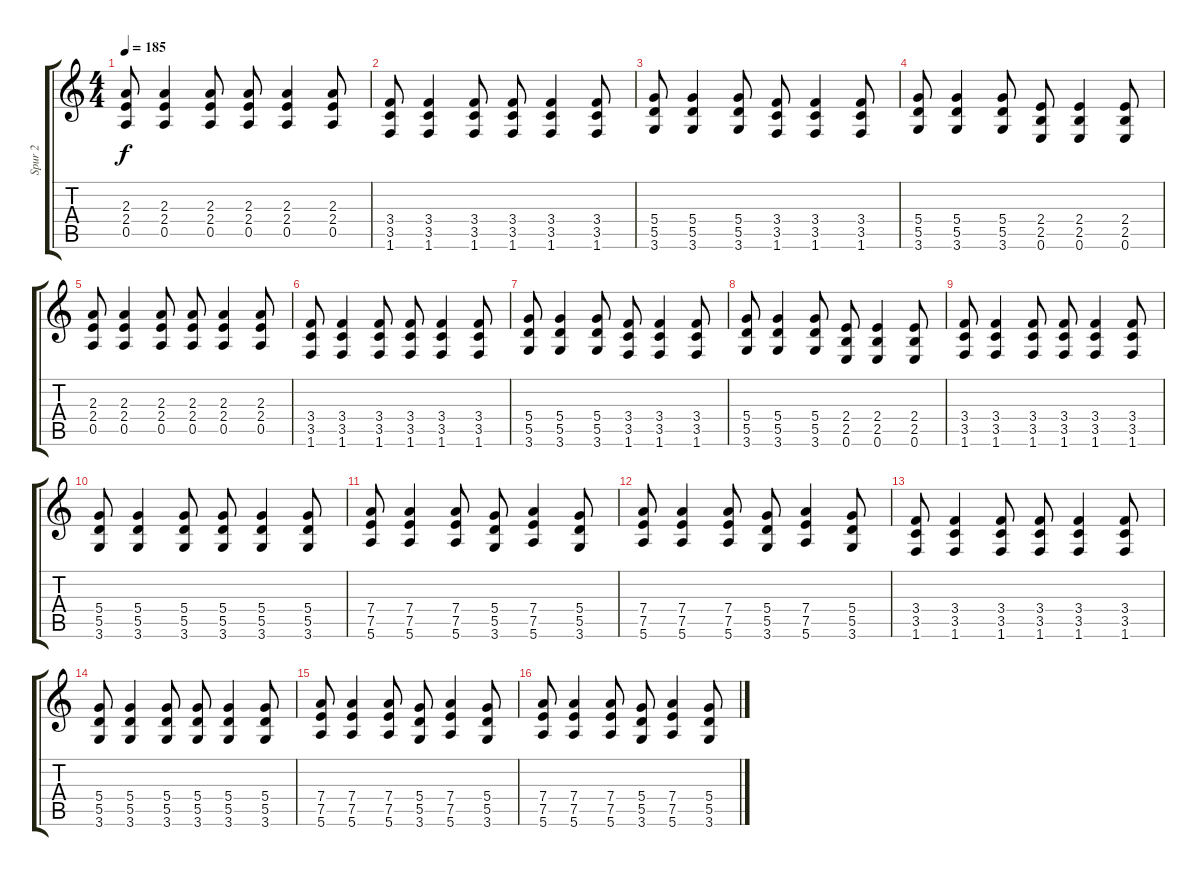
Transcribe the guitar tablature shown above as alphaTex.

\track ("Spur 2" "Spur 2") {instrument overdrivenguitar}
\staff {score tabs}
\tuning (E4 B3 G3 D3 A2 E2) {hide}
\ts (4 4)
\tempo 185
\clef g2
\ks c
(2.3 2.4 0.5).8{dy f} (2.3 2.4 0.5).4 (2.3 2.4 0.5).8 (2.3 2.4 0.5).8 (2.3 2.4 0.5).4 (2.3 2.4 0.5).8 |
(3.4 3.5 1.6).8 (3.4 3.5 1.6).4 (3.4 3.5 1.6).8 (3.4 3.5 1.6).8 (3.4 3.5 1.6).4 (3.4 3.5 1.6).8 |
(5.4 5.5 3.6).8 (5.4 5.5 3.6).4 (5.4 5.5 3.6).8 (3.4 3.5 1.6).8 (3.4 3.5 1.6).4 (3.4 3.5 1.6).8 |
(5.4 5.5 3.6).8 (5.4 5.5 3.6).4 (5.4 5.5 3.6).8 (2.4 2.5 0.6).8 (2.4 2.5 0.6).4 (2.4 2.5 0.6).8 |
(2.3 2.4 0.5).8 (2.3 2.4 0.5).4 (2.3 2.4 0.5).8 (2.3 2.4 0.5).8 (2.3 2.4 0.5).4 (2.3 2.4 0.5).8 |
(3.4 3.5 1.6).8 (3.4 3.5 1.6).4 (3.4 3.5 1.6).8 (3.4 3.5 1.6).8 (3.4 3.5 1.6).4 (3.4 3.5 1.6).8 |
(5.4 5.5 3.6).8 (5.4 5.5 3.6).4 (5.4 5.5 3.6).8 (3.4 3.5 1.6).8 (3.4 3.5 1.6).4 (3.4 3.5 1.6).8 |
(5.4 5.5 3.6).8 (5.4 5.5 3.6).4 (5.4 5.5 3.6).8 (2.4 2.5 0.6).8 (2.4 2.5 0.6).4 (2.4 2.5 0.6).8 |
(3.4 3.5 1.6).8 (3.4 3.5 1.6).4 (3.4 3.5 1.6).8 (3.4 3.5 1.6).8 (3.4 3.5 1.6).4 (3.4 3.5 1.6).8 |
(5.4 5.5 3.6).8 (5.4 5.5 3.6).4 (5.4 5.5 3.6).8 (5.4 5.5 3.6).8 (5.4 5.5 3.6).4 (5.4 5.5 3.6).8 |
(7.4 7.5 5.6).8 (7.4 7.5 5.6).4 (7.4 7.5 5.6).8 (5.4 5.5 3.6).8 (7.4 7.5 5.6).4 (5.4 5.5 3.6).8 |
(7.4 7.5 5.6).8 (7.4 7.5 5.6).4 (7.4 7.5 5.6).8 (5.4 5.5 3.6).8 (7.4 7.5 5.6).4 (5.4 5.5 3.6).8 |
(3.4 3.5 1.6).8 (3.4 3.5 1.6).4 (3.4 3.5 1.6).8 (3.4 3.5 1.6).8 (3.4 3.5 1.6).4 (3.4 3.5 1.6).8 |
(5.4 5.5 3.6).8 (5.4 5.5 3.6).4 (5.4 5.5 3.6).8 (5.4 5.5 3.6).8 (5.4 5.5 3.6).4 (5.4 5.5 3.6).8 |
(7.4 7.5 5.6).8 (7.4 7.5 5.6).4 (7.4 7.5 5.6).8 (5.4 5.5 3.6).8 (7.4 7.5 5.6).4 (5.4 5.5 3.6).8 |
(7.4 7.5 5.6).8 (7.4 7.5 5.6).4 (7.4 7.5 5.6).8 (5.4 5.5 3.6).8 (7.4 7.5 5.6).4 (5.4 5.5 3.6).8
